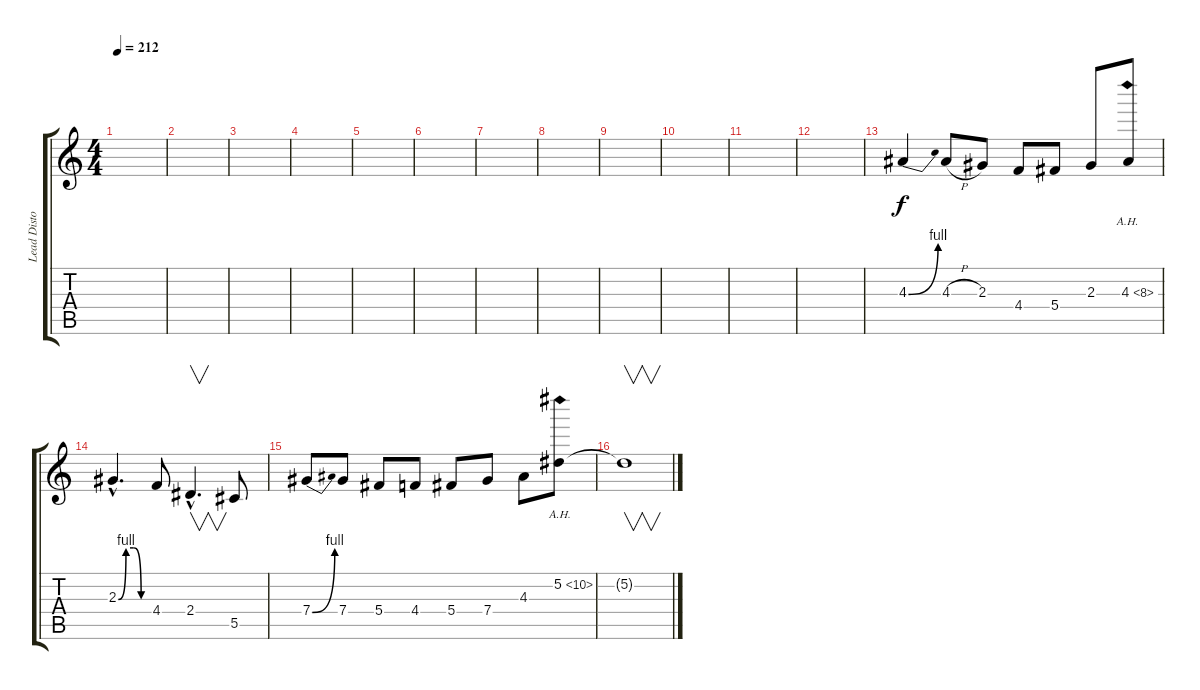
\track ("Lead Distortion" "Lead Disto") {instrument distortionguitar}
\staff {score tabs}
\tuning (Eb4 Bb3 Gb3 Db3 Ab2 Eb2) {hide}
\ts (4 4)
\tempo 212
\clef g2
\ks c
|
|
|
|
|
|
|
|
|
|
|
|
4.3{be (bend 0 0 60 4)}.4 4.3{h}.8 2.3.8 4.4.8 5.4.8 2.3.8 4.3{ah 4}.8 |
2.3{be (custom 0 0 15 4 30 4 45 0 60 0) hac}.4{d} 4.4.8 2.4{hac}.4{v d} 5.5.8 |
7.4{be (bend 0 0 60 4)}.8 7.4.8 5.4.8 4.4.8 5.4.8 7.4.8 4.3.8 5.2{ah 5}.8 |
5.2{t}.1{v}
